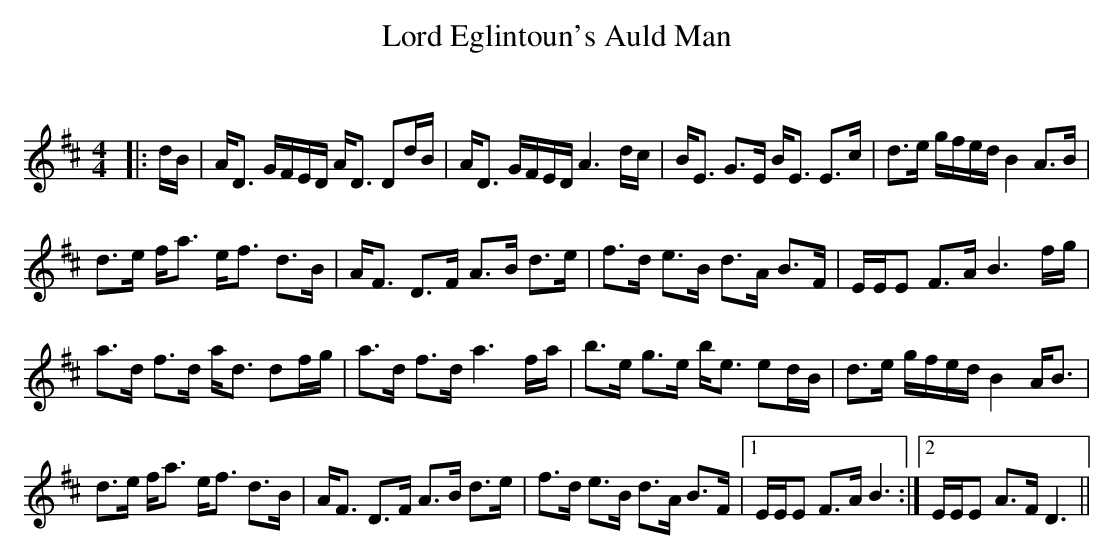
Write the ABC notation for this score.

X:1
T: Lord Eglintoun's Auld Man
C:
Q: 128
K:D
M:4/4
L:1/16
|:dB|AD3 GFED AD3 D2dB|AD3 GFED A6 dc|BE3 G3E BE3 E3c|d3e gfed B4 A3B|
d3e fa3 ef3 d3B|AF3 D3F A3B d3e|f3d e3B d3A B3F|EEE2 F3A B6 fg|
a3d f3d ad3 d2fg|a3d f3d a6 fa|b3e g3e be3 e2dB|d3e gfed B4 AB3|
d3e fa3 ef3 d3B|AF3 D3F A3B d3e|f3d e3B d3A B3F|1EEE2 F3A B6:|2EEE2 A3F D6||
